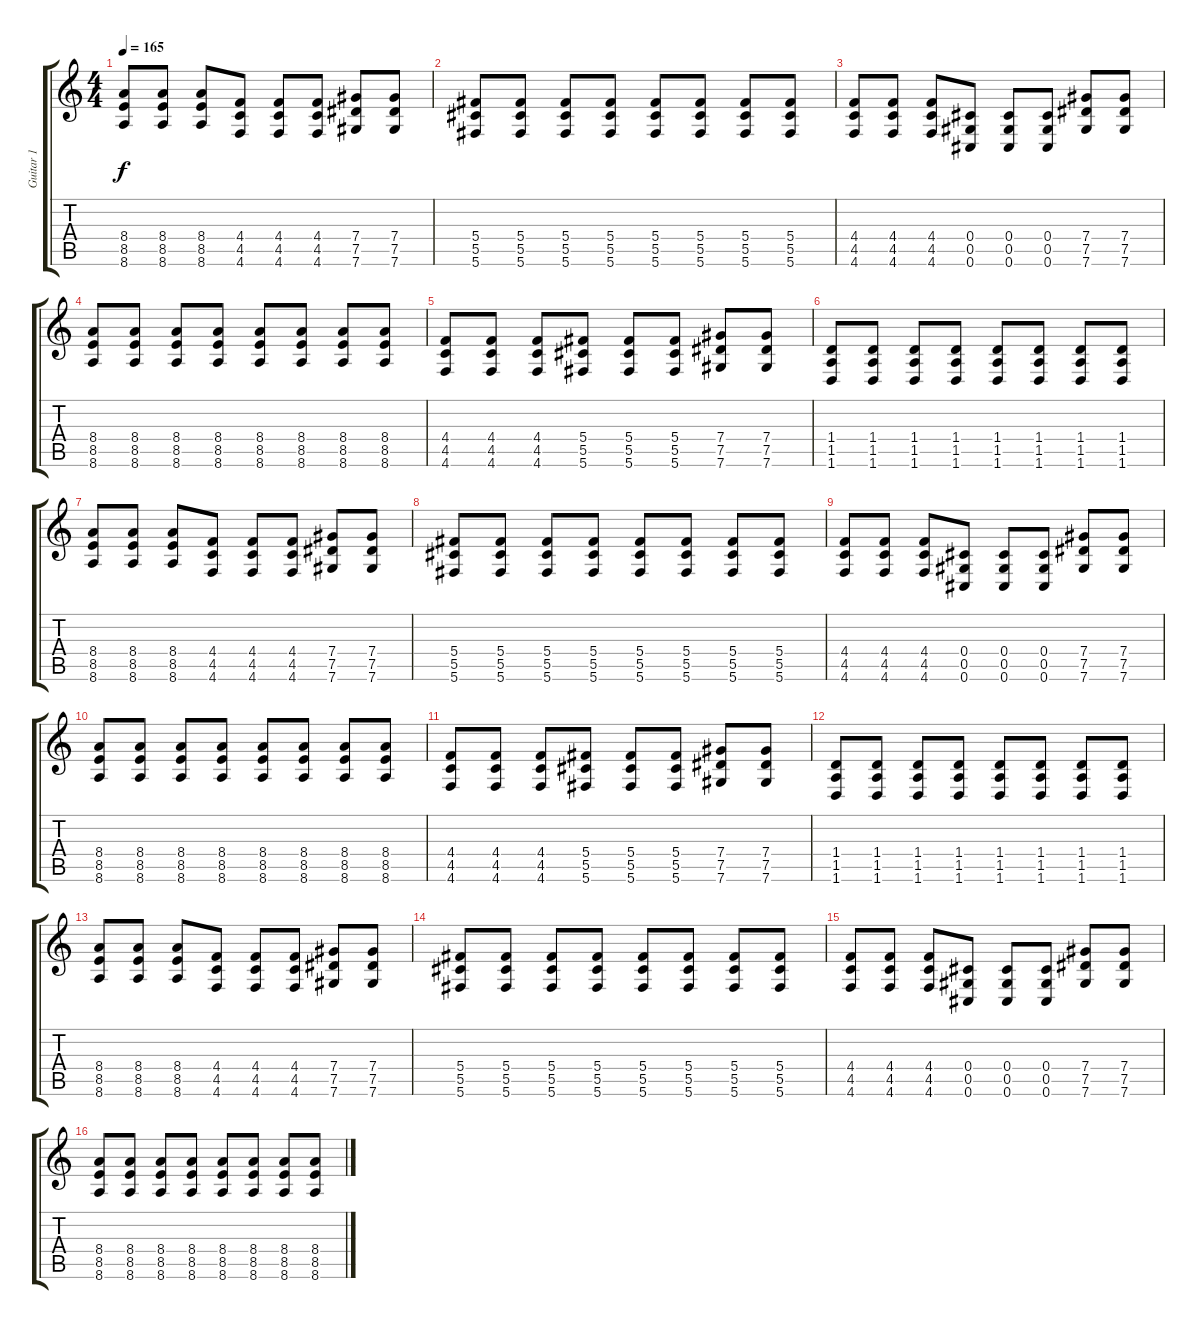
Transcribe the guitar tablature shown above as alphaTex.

\track ("Guitar 1" "Guitar 1") {instrument distortionguitar}
\staff {score tabs}
\tuning (Eb4 Bb3 Gb3 Db3 Ab2 Db2) {hide}
\ts (4 4)
\tempo 165
\clef g2
\ks c
(8.4 8.5 8.6).8{dy f} (8.4 8.5 8.6).8 (8.4 8.5 8.6).8 (4.4 4.5 4.6).8 (4.4 4.5 4.6).8 (4.4 4.5 4.6).8 (7.4 7.5 7.6).8 (7.4 7.5 7.6).8 |
(5.4 5.5 5.6).8 (5.4 5.5 5.6).8 (5.4 5.5 5.6).8 (5.4 5.5 5.6).8 (5.4 5.5 5.6).8 (5.4 5.5 5.6).8 (5.4 5.5 5.6).8 (5.4 5.5 5.6).8 |
(4.4 4.5 4.6).8 (4.4 4.5 4.6).8 (4.4 4.5 4.6).8 (0.4 0.5 0.6).8 (0.4 0.5 0.6).8 (0.4 0.5 0.6).8 (7.4 7.5 7.6).8 (7.4 7.5 7.6).8 |
(8.4 8.5 8.6).8 (8.4 8.5 8.6).8 (8.4 8.5 8.6).8 (8.4 8.5 8.6).8 (8.4 8.5 8.6).8 (8.4 8.5 8.6).8 (8.4 8.5 8.6).8 (8.4 8.5 8.6).8 |
(4.4 4.5 4.6).8 (4.4 4.5 4.6).8 (4.4 4.5 4.6).8 (5.4 5.5 5.6).8 (5.4 5.5 5.6).8 (5.4 5.5 5.6).8 (7.4 7.5 7.6).8 (7.4 7.5 7.6).8 |
(1.4 1.5 1.6).8 (1.4 1.5 1.6).8 (1.4 1.5 1.6).8 (1.4 1.5 1.6).8 (1.4 1.5 1.6).8 (1.4 1.5 1.6).8 (1.4 1.5 1.6).8 (1.4 1.5 1.6).8 |
(8.4 8.5 8.6).8 (8.4 8.5 8.6).8 (8.4 8.5 8.6).8 (4.4 4.5 4.6).8 (4.4 4.5 4.6).8 (4.4 4.5 4.6).8 (7.4 7.5 7.6).8 (7.4 7.5 7.6).8 |
(5.4 5.5 5.6).8 (5.4 5.5 5.6).8 (5.4 5.5 5.6).8 (5.4 5.5 5.6).8 (5.4 5.5 5.6).8 (5.4 5.5 5.6).8 (5.4 5.5 5.6).8 (5.4 5.5 5.6).8 |
(4.4 4.5 4.6).8 (4.4 4.5 4.6).8 (4.4 4.5 4.6).8 (0.4 0.5 0.6).8 (0.4 0.5 0.6).8 (0.4 0.5 0.6).8 (7.4 7.5 7.6).8 (7.4 7.5 7.6).8 |
(8.4 8.5 8.6).8 (8.4 8.5 8.6).8 (8.4 8.5 8.6).8 (8.4 8.5 8.6).8 (8.4 8.5 8.6).8 (8.4 8.5 8.6).8 (8.4 8.5 8.6).8 (8.4 8.5 8.6).8 |
(4.4 4.5 4.6).8 (4.4 4.5 4.6).8 (4.4 4.5 4.6).8 (5.4 5.5 5.6).8 (5.4 5.5 5.6).8 (5.4 5.5 5.6).8 (7.4 7.5 7.6).8 (7.4 7.5 7.6).8 |
(1.4 1.5 1.6).8 (1.4 1.5 1.6).8 (1.4 1.5 1.6).8 (1.4 1.5 1.6).8 (1.4 1.5 1.6).8 (1.4 1.5 1.6).8 (1.4 1.5 1.6).8 (1.4 1.5 1.6).8 |
(8.4 8.5 8.6).8 (8.4 8.5 8.6).8 (8.4 8.5 8.6).8 (4.4 4.5 4.6).8 (4.4 4.5 4.6).8 (4.4 4.5 4.6).8 (7.4 7.5 7.6).8 (7.4 7.5 7.6).8 |
(5.4 5.5 5.6).8 (5.4 5.5 5.6).8 (5.4 5.5 5.6).8 (5.4 5.5 5.6).8 (5.4 5.5 5.6).8 (5.4 5.5 5.6).8 (5.4 5.5 5.6).8 (5.4 5.5 5.6).8 |
(4.4 4.5 4.6).8 (4.4 4.5 4.6).8 (4.4 4.5 4.6).8 (0.4 0.5 0.6).8 (0.4 0.5 0.6).8 (0.4 0.5 0.6).8 (7.4 7.5 7.6).8 (7.4 7.5 7.6).8 |
(8.4 8.5 8.6).8 (8.4 8.5 8.6).8 (8.4 8.5 8.6).8 (8.4 8.5 8.6).8 (8.4 8.5 8.6).8 (8.4 8.5 8.6).8 (8.4 8.5 8.6).8 (8.4 8.5 8.6).8
